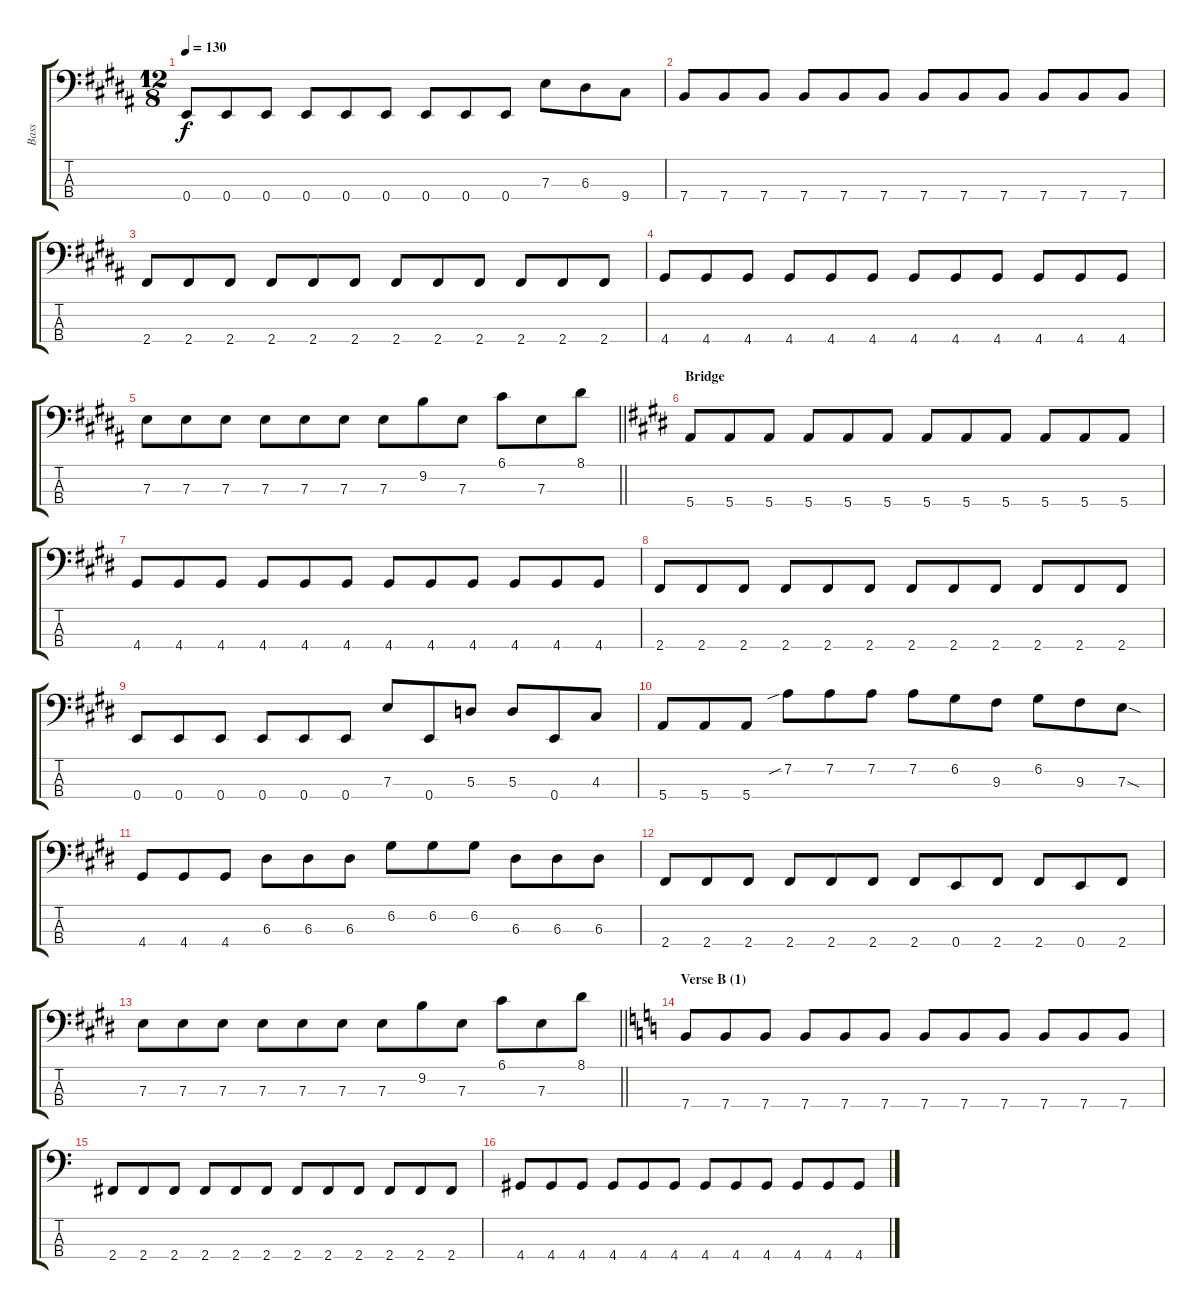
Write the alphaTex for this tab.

\track ("Bass" "Bass") {instrument electricbasspick}
\staff {score tabs}
\tuning (G2 D2 A1 E1) {hide}
\ts (12 8)
\tempo 130
\clef f4
\ks b
0.4.8{dy f} 0.4.8 0.4.8 0.4.8 0.4.8 0.4.8 0.4.8 0.4.8 0.4.8 7.3.8 6.3.8 9.4.8 |
7.4.8 7.4.8 7.4.8 7.4.8 7.4.8 7.4.8 7.4.8 7.4.8 7.4.8 7.4.8 7.4.8 7.4.8 |
2.4.8 2.4.8 2.4.8 2.4.8 2.4.8 2.4.8 2.4.8 2.4.8 2.4.8 2.4.8 2.4.8 2.4.8 |
4.4.8 4.4.8 4.4.8 4.4.8 4.4.8 4.4.8 4.4.8 4.4.8 4.4.8 4.4.8 4.4.8 4.4.8 |
\barLineRight lightlight
7.3.8 7.3.8 7.3.8 7.3.8 7.3.8 7.3.8 7.3.8 9.2.8 7.3.8 6.1.8 7.3.8 8.1.8 |
\section ("" "Bridge")
\ks e
5.4.8 5.4.8 5.4.8 5.4.8 5.4.8 5.4.8 5.4.8 5.4.8 5.4.8 5.4.8 5.4.8 5.4.8 |
4.4.8 4.4.8 4.4.8 4.4.8 4.4.8 4.4.8 4.4.8 4.4.8 4.4.8 4.4.8 4.4.8 4.4.8 |
2.4.8 2.4.8 2.4.8 2.4.8 2.4.8 2.4.8 2.4.8 2.4.8 2.4.8 2.4.8 2.4.8 2.4.8 |
0.4.8 0.4.8 0.4.8 0.4.8 0.4.8 0.4.8 7.3.8 0.4.8 5.3.8 5.3.8 0.4.8 4.3.8 |
5.4.8 5.4.8 5.4.8 7.2{sib}.8 7.2.8 7.2.8 7.2.8 6.2.8 9.3.8 6.2.8 9.3.8 7.3{sod}.8 |
4.4.8 4.4.8 4.4.8 6.3.8 6.3.8 6.3.8 6.2.8 6.2.8 6.2.8 6.3.8 6.3.8 6.3.8 |
2.4.8 2.4.8 2.4.8 2.4.8 2.4.8 2.4.8 2.4.8 0.4.8 2.4.8 2.4.8 0.4.8 2.4.8 |
\barLineRight lightlight
7.3.8 7.3.8 7.3.8 7.3.8 7.3.8 7.3.8 7.3.8 9.2.8 7.3.8 6.1.8 7.3.8 8.1.8 |
\section ("" "Verse B (1)")
\ks c
7.4.8 7.4.8 7.4.8 7.4.8 7.4.8 7.4.8 7.4.8 7.4.8 7.4.8 7.4.8 7.4.8 7.4.8 |
2.4.8 2.4.8 2.4.8 2.4.8 2.4.8 2.4.8 2.4.8 2.4.8 2.4.8 2.4.8 2.4.8 2.4.8 |
4.4.8 4.4.8 4.4.8 4.4.8 4.4.8 4.4.8 4.4.8 4.4.8 4.4.8 4.4.8 4.4.8 4.4.8
